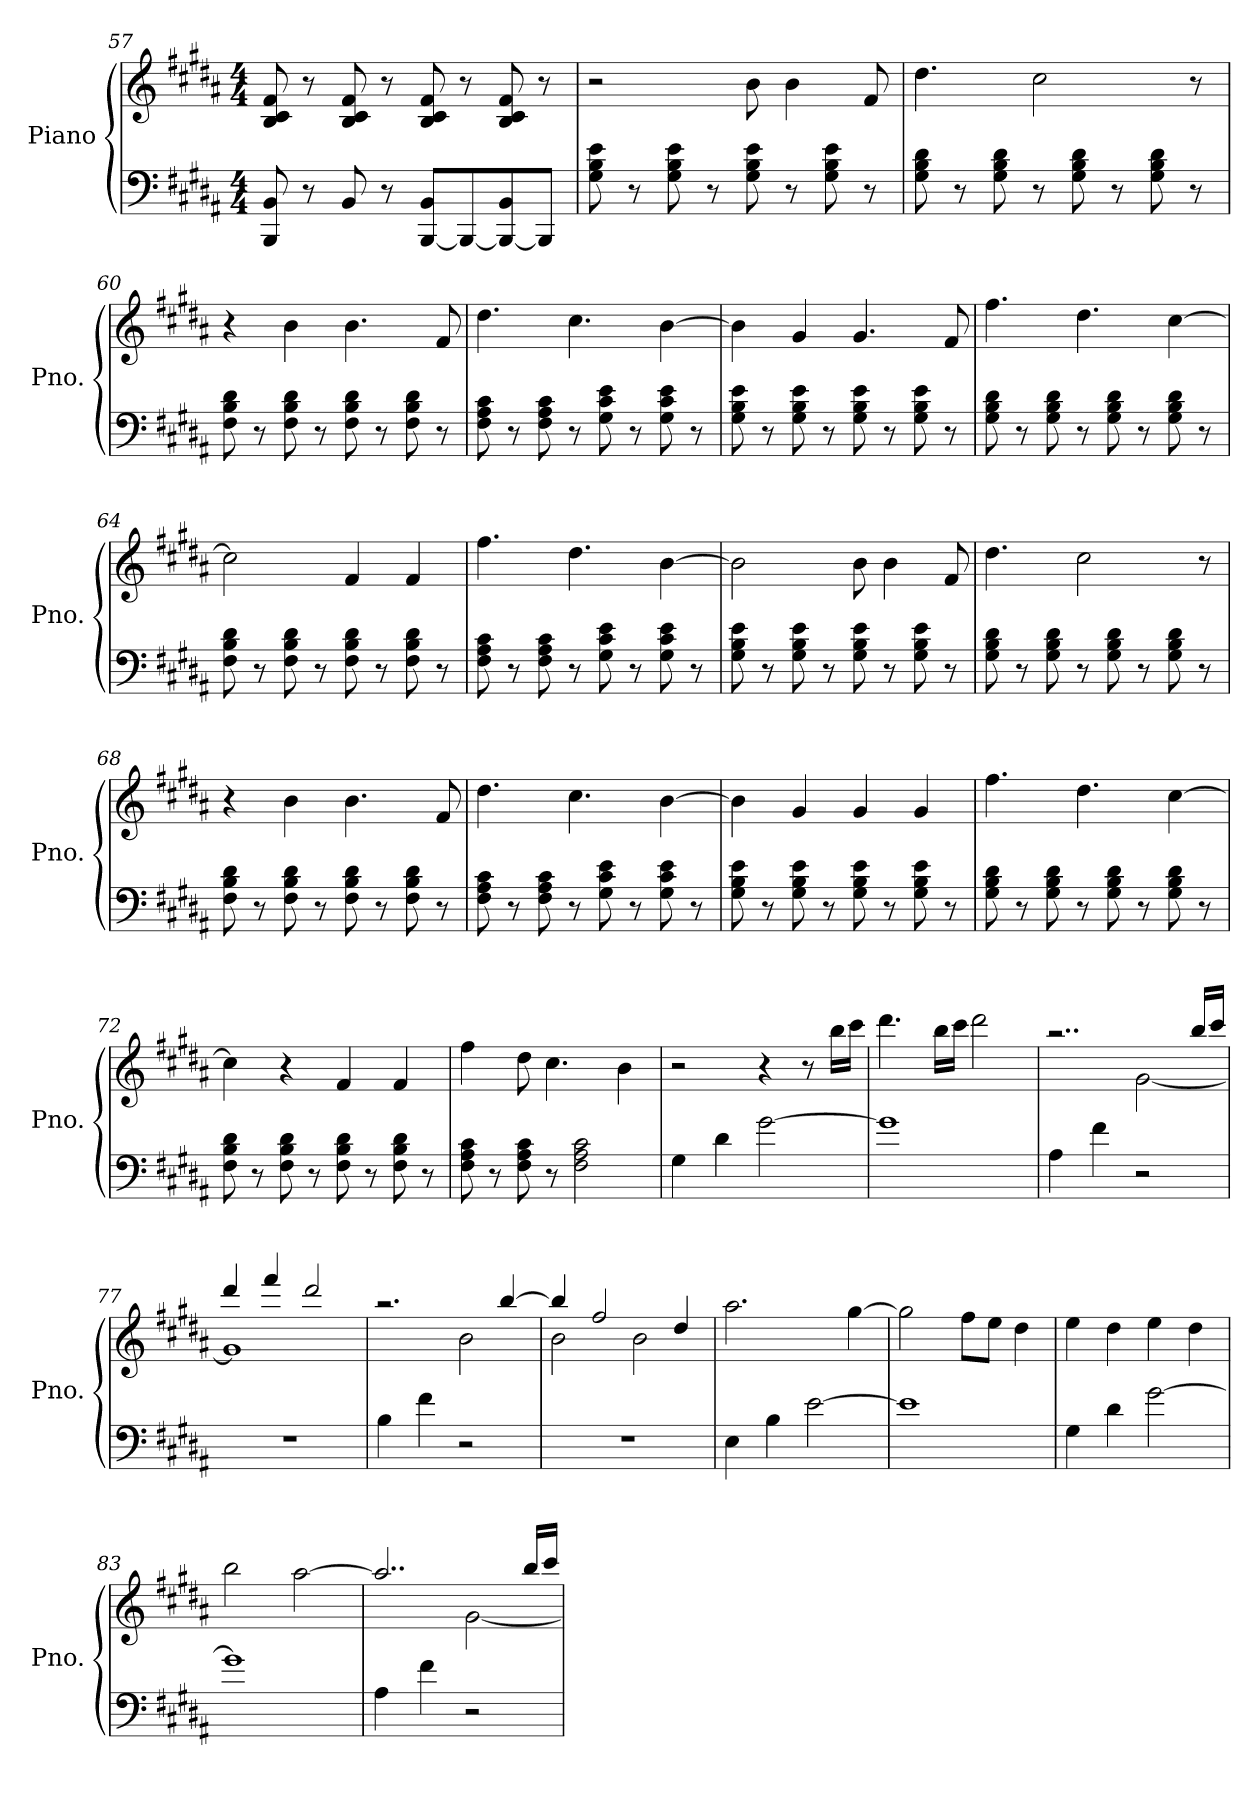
**kern	**kern
*part1	*part1
*staff2	*staff1
*I"Piano	*
*I'Pno.	*
*clefF4	*clefG2
*k[f#c#g#d#a#]	*k[f#c#g#d#a#]
*M4/4	*M4/4
=57	=57
8BBB/ 8BB/	8B/ 8c#/ 8f#/
8r	8r
8BB/	8B/ 8c#/ 8f#/
8r	8r
[8BBB/ 8BB/L	8B/ 8c#/ 8f#/
8BBB/_	8r
8BBB/_ 8BB/	8B/ 8c#/ 8f#/
8BBB/J]	8r
=58	=58
8G#\ 8B\ 8e\	2r
8r	.
8G#\ 8B\ 8e\	.
8r	.
8G#\ 8B\ 8e\	8b\
8r	4b\
8G#\ 8B\ 8e\	.
8r	8f#/
=59	=59
8G#\ 8B\ 8d#\	4.dd#\
8r	.
8G#\ 8B\ 8d#\	.
8r	2cc#\
8G#\ 8B\ 8d#\	.
8r	.
8G#\ 8B\ 8d#\	.
8r	8r
!!LO:LB:g=z
=60	=60
8F#\ 8B\ 8d#\	4r
8r	.
8F#\ 8B\ 8d#\	4b\
8r	.
8F#\ 8B\ 8d#\	4.b\
8r	.
8F#\ 8B\ 8d#\	.
8r	8f#/
=61	=61
8F#\ 8A#\ 8c#\	4.dd#\
8r	.
8F#\ 8A#\ 8c#\	.
8r	4.cc#\
8G#\ 8c#\ 8e\	.
8r	.
8G#\ 8c#\ 8e\	[4b\
8r	.
=62	=62
8G#\ 8B\ 8e\	4b\]
8r	.
8G#\ 8B\ 8e\	4g#/
8r	.
8G#\ 8B\ 8e\	4.g#/
8r	.
8G#\ 8B\ 8e\	.
8r	8f#/
=63	=63
8G#\ 8B\ 8d#\	4.ff#\
8r	.
8G#\ 8B\ 8d#\	.
8r	4.dd#\
8G#\ 8B\ 8d#\	.
8r	.
8G#\ 8B\ 8d#\	[4cc#\
8r	.
=64	=64
8F#\ 8B\ 8d#\	2cc#\]
8r	.
8F#\ 8B\ 8d#\	.
8r	.
8F#\ 8B\ 8d#\	4f#/
8r	.
8F#\ 8B\ 8d#\	4f#/
8r	.
!!LO:LB:g=z
=65	=65
8F#\ 8A#\ 8c#\	4.ff#\
8r	.
8F#\ 8A#\ 8c#\	.
8r	4.dd#\
8G#\ 8c#\ 8e\	.
8r	.
8G#\ 8c#\ 8e\	[4b\
8r	.
=66	=66
8G#\ 8B\ 8e\	2b\]
8r	.
8G#\ 8B\ 8e\	.
8r	.
8G#\ 8B\ 8e\	8b\
8r	4b\
8G#\ 8B\ 8e\	.
8r	8f#/
=67	=67
8G#\ 8B\ 8d#\	4.dd#\
8r	.
8G#\ 8B\ 8d#\	.
8r	2cc#\
8G#\ 8B\ 8d#\	.
8r	.
8G#\ 8B\ 8d#\	.
8r	8r
=68	=68
8F#\ 8B\ 8d#\	4r
8r	.
8F#\ 8B\ 8d#\	4b\
8r	.
8F#\ 8B\ 8d#\	4.b\
8r	.
8F#\ 8B\ 8d#\	.
8r	8f#/
=69	=69
8F#\ 8A#\ 8c#\	4.dd#\
8r	.
8F#\ 8A#\ 8c#\	.
8r	4.cc#\
8G#\ 8c#\ 8e\	.
8r	.
8G#\ 8c#\ 8e\	[4b\
8r	.
!!LO:LB:g=z
=70	=70
8G#\ 8B\ 8e\	4b\]
8r	.
8G#\ 8B\ 8e\	4g#/
8r	.
8G#\ 8B\ 8e\	4g#/
8r	.
8G#\ 8B\ 8e\	4g#/
8r	.
=71	=71
8G#\ 8B\ 8d#\	4.ff#\
8r	.
8G#\ 8B\ 8d#\	.
8r	4.dd#\
8G#\ 8B\ 8d#\	.
8r	.
8G#\ 8B\ 8d#\	[4cc#\
8r	.
=72	=72
8F#\ 8B\ 8d#\	4cc#\]
8r	.
8F#\ 8B\ 8d#\	4r
8r	.
8F#\ 8B\ 8d#\	4f#/
8r	.
8F#\ 8B\ 8d#\	4f#/
8r	.
=73	=73
8F#\ 8A#\ 8c#\	4ff#\
8r	.
8F#\ 8A#\ 8c#\	8dd#\
8r	4.cc#\
2F#\ 2A#\ 2c#\	.
.	4b\
=74	=74
4G#\	2r
4d#\	.
[2g#\	4r
.	8r
.	16bb\LL
.	16ccc#\JJ
!!LO:PB:g=z
=75	=75
1g#]	4.ddd#\
.	16bb\LL
.	16ccc#\JJ
.	2ddd#\
=76	=76
*	*^
4A#\	2..r	2ryy
4f#\	.	.
2r	.	[2g#\
.	16bb/LL	.
.	16ccc#/JJ	.
=77	=77	=77
1r	4ddd#/	1g#]
.	4fff#/	.
.	2ddd#/	.
=78	=78	=78
4B\	2.r	2ryy
4f#\	.	.
2r	.	2b\
.	[4bb/	.
=79	=79	=79
1r	4bb/]	2b\
.	2ff#/	.
.	.	2b\
.	4dd#/	.
*	*v	*v
=80	=80
4E\	2.aa#\
4B\	.
[2e\	.
.	[4gg#\
=81	=81
1e]	2gg#\]
.	8ff#\L
.	8ee\J
.	4dd#\
!!LO:LB:g=z
=82	=82
4G#\	4ee\
4d#\	4dd#\
[2g#\	4ee\
.	4dd#\
=83	=83
1g#]	2bb\
.	[2aa#\
=84	=84
*	*^
4A#\	2..aa#/]	2ryy
4f#\	.	.
2r	.	[2g#\
.	16bb/LL	.
.	16ccc#/JJ	.
*	*v	*v
=	=
*-	*-
